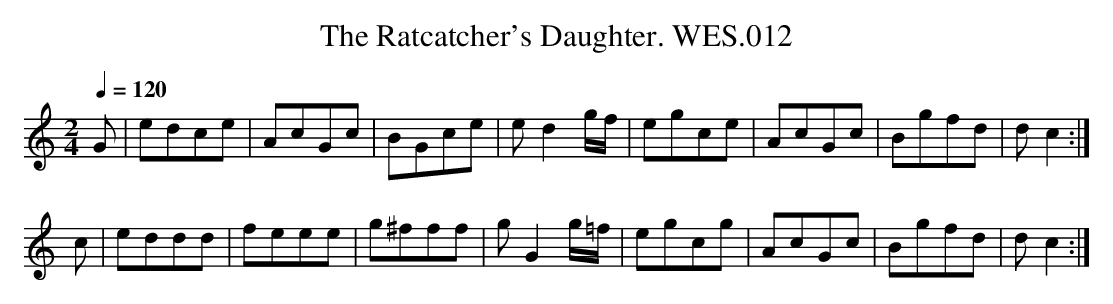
X:1
T:Ratcatcher's Daughter. WES.012, The
M:2/4
L:1/8
Q:1/4=120
K:C
G|edce|AcGc|BGce|ed2g/f/|egce|AcGc|Bgfd|dc2:|
c|eddd|feee|g^fff|gG2g/=f/|egcg|AcGc|Bgfd|dc2 :|
